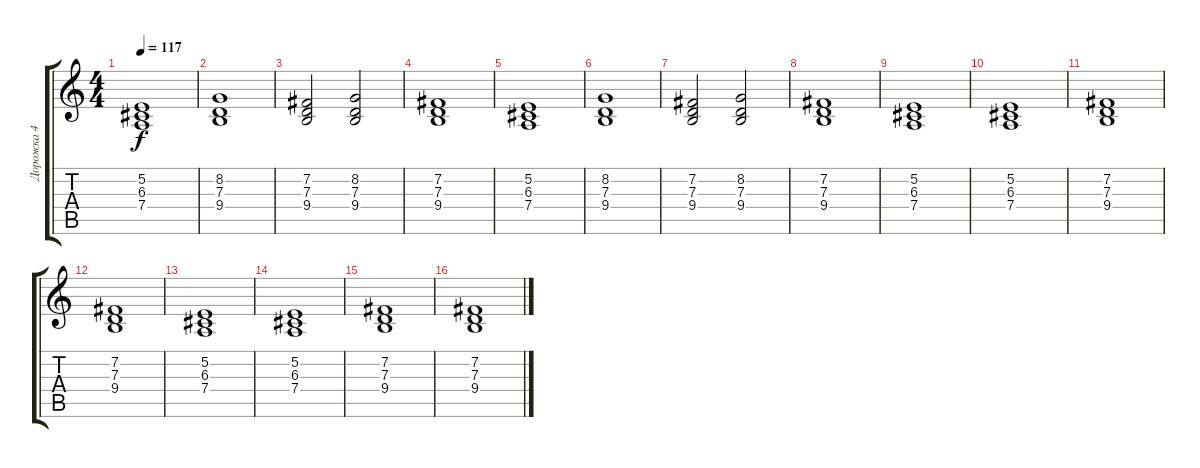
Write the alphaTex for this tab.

\track ("Дорожка 4" "Дорожка 4") {instrument pad2warm}
\staff {score tabs}
\tuning (E4 B3 G3 D3 A2 E2) {hide}
\ts (4 4)
\tempo 117
\clef g2
\ks c
(5.2 6.3 7.4).1{dy f} |
(8.2 7.3 9.4).1 |
(7.2 7.3 9.4).2 (8.2 7.3 9.4).2 |
(7.2 7.3 9.4).1 |
(5.2 6.3 7.4).1 |
(8.2 7.3 9.4).1 |
(7.2 7.3 9.4).2 (8.2 7.3 9.4).2 |
(7.2 7.3 9.4).1 |
(5.2 6.3 7.4).1 |
(5.2 6.3 7.4).1 |
(7.2 7.3 9.4).1 |
(7.2 7.3 9.4).1 |
(5.2 6.3 7.4).1 |
(5.2 6.3 7.4).1 |
(7.2 7.3 9.4).1 |
(7.2 7.3 9.4).1
